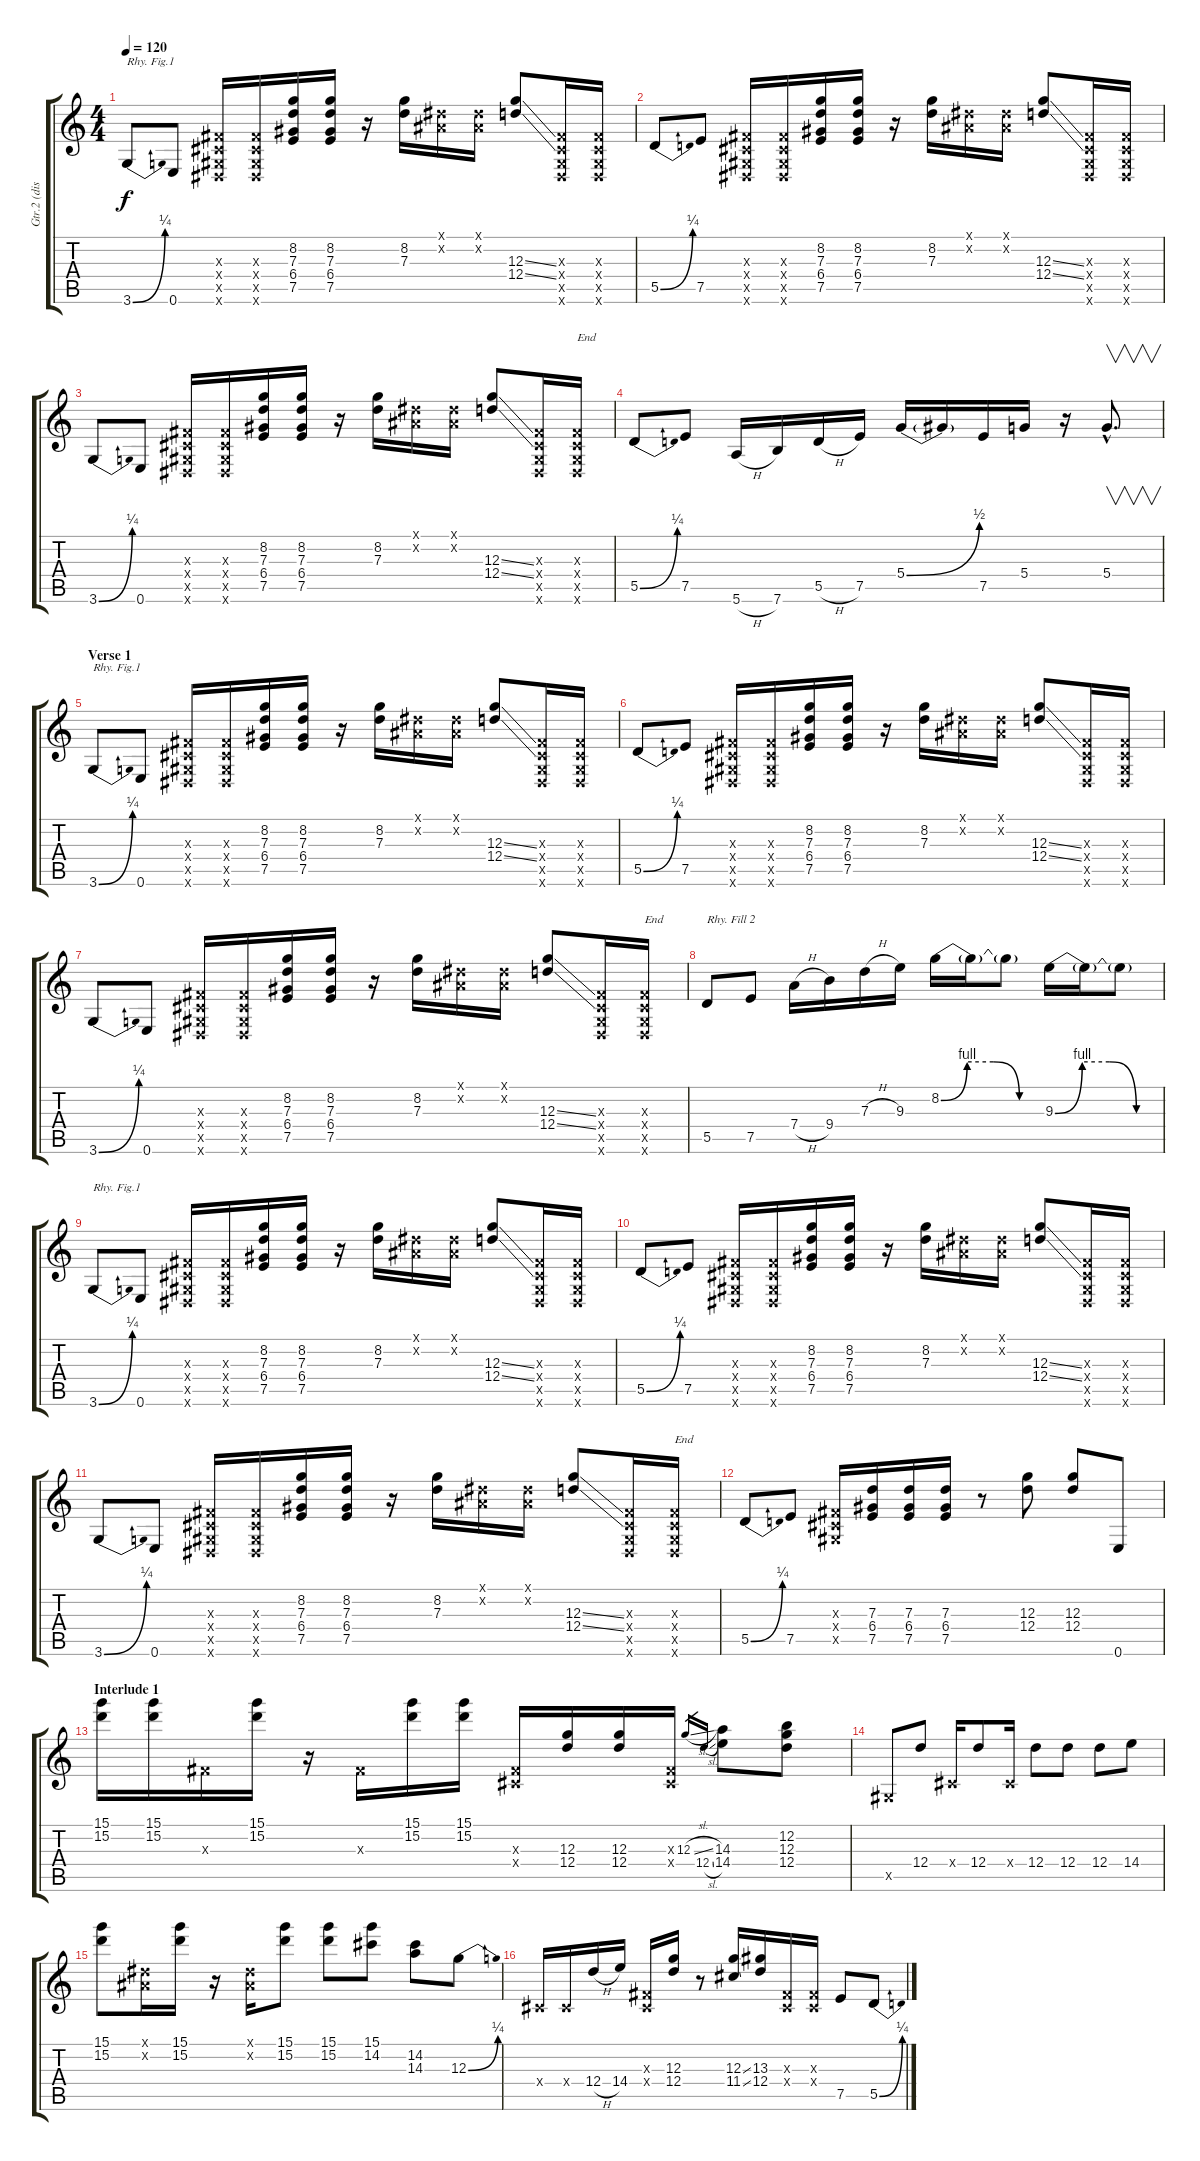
\track ("Gtr.2 (dist.)" "Gtr.2 (dis") {instrument overdrivenguitar}
\staff {score tabs}
\tuning (E4 B3 G3 D3 A2 E2) {hide}
\ts (4 4)
\tempo 120
\clef g2
\ks c
3.6{be (bend 0 0 60 1)}.8{txt "Rhy. Fig.1" dy f} 0.6.8 (-1.3{x} -1.4{x} -1.5{x} -1.6{x}).16 (-1.3{x} -1.4{x} -1.5{x} -1.6{x}).16 (8.2 7.3 6.4 7.5).16 (8.2 7.3 6.4 7.5).16 r.16 (8.2 7.3).16 (-1.1{x} -1.2{x}).16 (-1.1{x} -1.2{x}).16 (12.3{ss} 12.4{ss}).8 (-1.3{x} -1.4{x} -1.5{x} -1.6{x}).16 (-1.3{x} -1.4{x} -1.5{x} -1.6{x}).16 |
5.5{be (bend 0 0 60 1)}.8 7.5.8 (-1.3{x} -1.4{x} -1.5{x} -1.6{x}).16 (-1.3{x} -1.4{x} -1.5{x} -1.6{x}).16 (8.2 7.3 6.4 7.5).16 (8.2 7.3 6.4 7.5).16 r.16 (8.2 7.3).16 (-1.1{x} -1.2{x}).16 (-1.1{x} -1.2{x}).16 (12.3{ss} 12.4{ss}).8 (-1.3{x} -1.4{x} -1.5{x} -1.6{x}).16 (-1.3{x} -1.4{x} -1.5{x} -1.6{x}).16 |
3.6{be (bend 0 0 60 1)}.8 0.6.8 (-1.3{x} -1.4{x} -1.5{x} -1.6{x}).16 (-1.3{x} -1.4{x} -1.5{x} -1.6{x}).16 (8.2 7.3 6.4 7.5).16 (8.2 7.3 6.4 7.5).16 r.16 (8.2 7.3).16 (-1.1{x} -1.2{x}).16 (-1.1{x} -1.2{x}).16 (12.3{ss} 12.4{ss}).8 (-1.3{x} -1.4{x} -1.5{x} -1.6{x}).16 (-1.3{x} -1.4{x} -1.5{x} -1.6{x}).16{txt "End"} |
5.5{be (bend 0 0 60 1)}.8 7.5.8 5.6{h}.16 7.6.16 5.5{h}.16 7.5.16 5.4{be (bend 0 0 60 2)}.16 5.4{t}.16 7.5.16 5.4.16 r.16 5.4{hac}.8{v d} |
\section ("" "Verse 1")
3.6{be (bend 0 0 60 1)}.8{txt "Rhy. Fig.1"} 0.6.8 (-1.3{x} -1.4{x} -1.5{x} -1.6{x}).16 (-1.3{x} -1.4{x} -1.5{x} -1.6{x}).16 (8.2 7.3 6.4 7.5).16 (8.2 7.3 6.4 7.5).16 r.16 (8.2 7.3).16 (-1.1{x} -1.2{x}).16 (-1.1{x} -1.2{x}).16 (12.3{ss} 12.4{ss}).8 (-1.3{x} -1.4{x} -1.5{x} -1.6{x}).16 (-1.3{x} -1.4{x} -1.5{x} -1.6{x}).16 |
5.5{be (bend 0 0 60 1)}.8 7.5.8 (-1.3{x} -1.4{x} -1.5{x} -1.6{x}).16 (-1.3{x} -1.4{x} -1.5{x} -1.6{x}).16 (8.2 7.3 6.4 7.5).16 (8.2 7.3 6.4 7.5).16 r.16 (8.2 7.3).16 (-1.1{x} -1.2{x}).16 (-1.1{x} -1.2{x}).16 (12.3{ss} 12.4{ss}).8 (-1.3{x} -1.4{x} -1.5{x} -1.6{x}).16 (-1.3{x} -1.4{x} -1.5{x} -1.6{x}).16 |
3.6{be (bend 0 0 60 1)}.8 0.6.8 (-1.3{x} -1.4{x} -1.5{x} -1.6{x}).16 (-1.3{x} -1.4{x} -1.5{x} -1.6{x}).16 (8.2 7.3 6.4 7.5).16 (8.2 7.3 6.4 7.5).16 r.16 (8.2 7.3).16 (-1.1{x} -1.2{x}).16 (-1.1{x} -1.2{x}).16 (12.3{ss} 12.4{ss}).8 (-1.3{x} -1.4{x} -1.5{x} -1.6{x}).16 (-1.3{x} -1.4{x} -1.5{x} -1.6{x}).16{txt "End"} |
5.5.8{txt "Rhy. Fill 2"} 7.5.8 7.4{h}.16 9.4.16 7.3{h}.16 9.3.16 8.2{be (custom 0 0 15 4 30 4 45 0 60 0)}.16 8.2{t}.16 8.2{t}.8 9.3{be (custom 0 0 15 4 30 4 45 0 60 0)}.16 9.3{t}.16 9.3{t}.8 |
3.6{be (bend 0 0 60 1)}.8{txt "Rhy. Fig.1"} 0.6.8 (-1.3{x} -1.4{x} -1.5{x} -1.6{x}).16 (-1.3{x} -1.4{x} -1.5{x} -1.6{x}).16 (8.2 7.3 6.4 7.5).16 (8.2 7.3 6.4 7.5).16 r.16 (8.2 7.3).16 (-1.1{x} -1.2{x}).16 (-1.1{x} -1.2{x}).16 (12.3{ss} 12.4{ss}).8 (-1.3{x} -1.4{x} -1.5{x} -1.6{x}).16 (-1.3{x} -1.4{x} -1.5{x} -1.6{x}).16 |
5.5{be (bend 0 0 60 1)}.8 7.5.8 (-1.3{x} -1.4{x} -1.5{x} -1.6{x}).16 (-1.3{x} -1.4{x} -1.5{x} -1.6{x}).16 (8.2 7.3 6.4 7.5).16 (8.2 7.3 6.4 7.5).16 r.16 (8.2 7.3).16 (-1.1{x} -1.2{x}).16 (-1.1{x} -1.2{x}).16 (12.3{ss} 12.4{ss}).8 (-1.3{x} -1.4{x} -1.5{x} -1.6{x}).16 (-1.3{x} -1.4{x} -1.5{x} -1.6{x}).16 |
3.6{be (bend 0 0 60 1)}.8 0.6.8 (-1.3{x} -1.4{x} -1.5{x} -1.6{x}).16 (-1.3{x} -1.4{x} -1.5{x} -1.6{x}).16 (8.2 7.3 6.4 7.5).16 (8.2 7.3 6.4 7.5).16 r.16 (8.2 7.3).16 (-1.1{x} -1.2{x}).16 (-1.1{x} -1.2{x}).16 (12.3{ss} 12.4{ss}).8 (-1.3{x} -1.4{x} -1.5{x} -1.6{x}).16 (-1.3{x} -1.4{x} -1.5{x} -1.6{x}).16{txt "End"} |
5.5{be (bend 0 0 60 1)}.8 7.5.8 (-1.3{x} -1.4{x} -1.5{x}).16 (7.3 6.4 7.5).16 (7.3 6.4 7.5).16 (7.3 6.4 7.5).16 r.8 (12.3 12.4).8 (12.3 12.4).8 0.6.8 |
\section ("" "Interlude 1")
(15.1 15.2).16 (15.1 15.2).16 -1.3{x}.16 (15.1 15.2).16 r.16 -1.3{x}.16 (15.1 15.2).16 (15.1 15.2).16 (-1.3{x} -1.4{x}).16 (12.3 12.4).16 (12.3 12.4).16 (-1.3{x} -1.4{x}).16 12.3{sl}.16{gr} 12.4{sl}.16{gr} (14.3 14.4).8 (12.2 12.3 12.4).8 |
-1.5{x}.8 12.4.8 -1.4{x}.16 12.4.8 -1.4{x}.16 12.4.8 12.4.8 12.4.8 14.4.8 |
(15.1 15.2).8 (-1.1{x} -1.2{x}).16 (15.1 15.2).16 r.16 (-1.1{x} -1.2{x}).16 (15.1 15.2).8 (15.1 15.2).8 (15.1 14.2).8 (14.2 14.3).8 12.3{be (bend 0 0 60 1)}.8 |
-1.4{x}.16 -1.4{x}.16 12.4{h}.16 14.4.16 (-1.3{x} -1.4{x}).16 (12.3 12.4).16 r.8 (12.3{ss} 11.4{ss}).16 (13.3 12.4).16 (-1.3{x} -1.4{x}).16 (-1.3{x} -1.4{x}).16 7.5.8 5.5{be (bend 0 0 60 1)}.8
